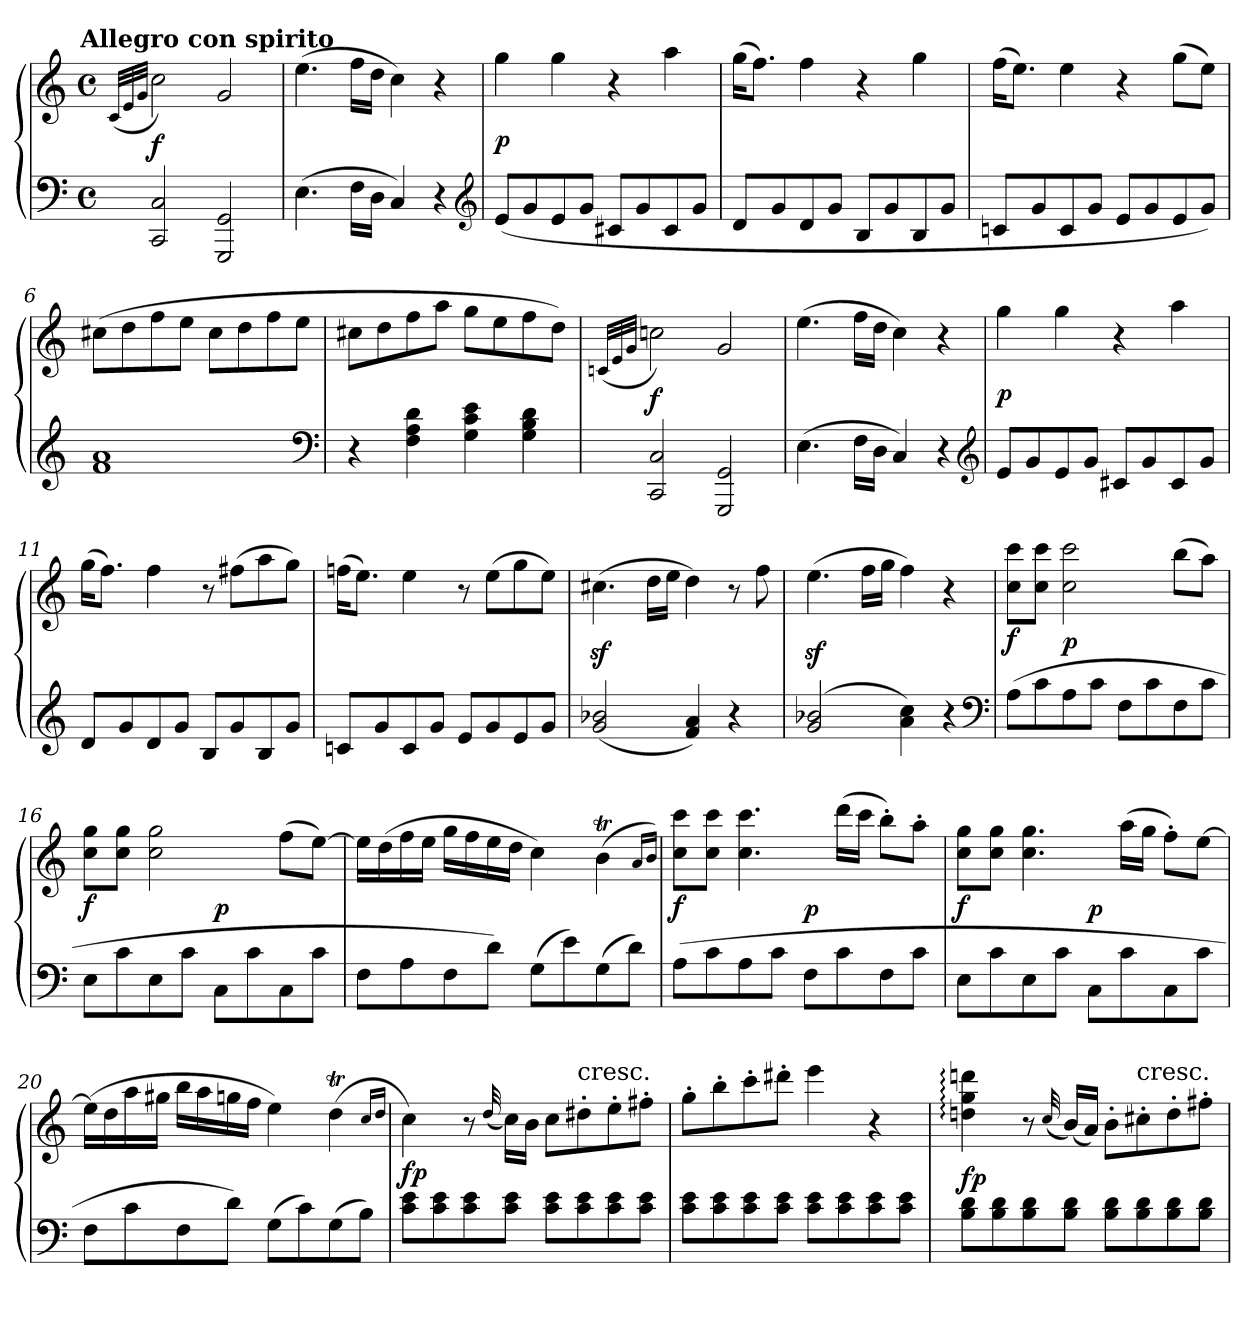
**kern	**kern	**dynam
*part1	*part1	*part1
*staff2	*staff1	*staff1/2
*clefF4	*clefG2	*
*k[]	*k[]	*
!!LO:TX:omd:t=Allegro con spirito
*M4/4	*M4/4	*
*met(c)	*met(c)	*
*MM160	*MM160	*
=1	=1	=1
.	(>32qcLLL	.
.	32qe	.
.	32qgJJJ	.
2CC 2C	2cc)	f
2GGG 2GG	2g	.
=2	=2	=2
(4.E	(4.ee	.
16FLL	16ffLL	.
16DJJ	16ddJJ	.
4C)	4cc)	.
4r	4r	.
*clefG2	*	*
=3	=3	=3
(8eL	4gg	p
8g	.	.
8e	4gg	.
8gJ	.	.
8c#XL	4r	.
8g	.	.
8c#	4aa	.
8gJ	.	.
=4	=4	=4
8dL	(16ggKL	.
.	8.ffJ)	.
8g	.	.
8d	4ff	.
8gJ	.	.
8BL	4r	.
8g	.	.
8B	4gg	.
8gJ	.	.
=5	=5	=5
8cnL	(16ffKL	.
.	8.eeJ)	.
8g	.	.
8c	4ee	.
8gJ	.	.
8eL	4r	.
8g	.	.
8e	(8ggL	.
8gJ)	8eeJ)	.
=6	=6	=6
1f 1a	(8cc#XL	.
.	8dd	.
.	8ff	.
.	8eeJ	.
.	8cc#L	.
.	8dd	.
.	8ff	.
.	8eeJ	.
*clefF4	*	*
=7	=7	=7
4r	8cc#XL	.
.	8dd	.
4F 4A 4d	8ff	.
.	8aaJ	.
4G 4c 4e	8ggL	.
.	8ee	.
4G 4B 4d	8ff	.
.	8ddJ)	.
=8	=8	=8
.	(>32qcnLLL	.
.	32qe	.
.	32qgJJJ	.
2CC 2C	2ccn)	f
2GGG 2GG	2g	.
=9	=9	=9
(4.E	(4.ee	.
16FLL	16ffLL	.
16DJJ	16ddJJ	.
4C)	4cc)	.
4r	4r	.
*clefG2	*	*
=10	=10	=10
8eL	4gg	p
8g	.	.
8e	4gg	.
8gJ	.	.
8c#XL	4r	.
8g	.	.
8c#	4aa	.
8gJ	.	.
=11	=11	=11
8dL	(16ggKL	.
.	8.ffJ)	.
8g	.	.
8d	4ff	.
8gJ	.	.
8BL	8r	.
8g	(8ff#XL	.
8B	8aa	.
8gJ	8ggJ)	.
=12	=12	=12
8cnL	(16ffnKL	.
.	8.eeJ)	.
8g	.	.
8c	4ee	.
8gJ	.	.
8eL	8r	.
8g	(8eeL	.
8e	8gg	.
8gJ	8eeJ)	.
=13	=13	=13
(2g 2b-X	(4.cc#Xz	.
.	16ddLL	.
.	16eeJJ	.
4f 4a)	4dd)	.
4r	8r	.
.	8ff	.
=14	=14	=14
(2g 2b-X	(4.eez	.
.	16ffLL	.
.	16ggJJ	.
4a 4cc)	4ff)	.
4r	4r	.
*clefF4	*	*
=15	=15	=15
(8AL	8cc 8cccL	f
8c	8cc 8cccJ	.
8A	2cc 2ccc	p
8cJ	.	.
8FL	.	.
8c	.	.
8F	(8bbL	.
8cJ	8aaJ)	.
=16	=16	=16
*	*^	*
8EL	8cc 8ggL	2ryy	f
8c	8cc 8ggJ	.	.
8E	2cc 2gg	.	.
8cJ	.	.	.
8CL	.	2ryy	p
8c	.	.	.
8C	(8ffL	.	.
8cJ	[8eeJ)	.	.
*	*v	*v	*
=17	=17	=17
8FL	16eeLL]	.
.	(16dd	.
8A	16ff	.
.	16eeJJ	.
8F	16ggLL	.
.	16ff	.
8dJ)	16ee	.
.	16ddJJ	.
(8GL	4cc)	.
8e)	.	.
(8G	(<4bt	.
8dJ)	.	.
.	16qaLL	.
.	16qbJJ)	.
=18	=18	=18
*	*^	*
(8AL	8cc 8cccL	2ryy	f
8c	8cc 8cccJ	.	.
8A	4.cc 4.ccc	.	.
8cJ	.	.	.
8FL	.	2ryy	p
8c	(16dddLL	.	.
.	16cccJJ	.	.
8F	8bb'L)	.	.
8cJ	8aa'J	.	.
=19	=19	=19	=19
8EL	8cc 8ggL	2ryy	f
8c	8cc 8ggJ	.	.
8E	4.cc 4.gg	.	.
8cJ	.	.	.
8CL	.	2ryy	p
8c	(16aaLL	.	.
.	16ggJJ	.	.
8C	8ff'L)	.	.
8cJ	[8eeJ	.	.
*	*v	*v	*
=20	=20	=20
8FL	(16eeLL]	.
.	16dd	.
8c	16aa	.
.	16gg#XJJ	.
8F	16bbLL	.
.	16aa	.
8dJ)	16ggn	.
.	16ffJJ	.
(8GL	4ee)	.
8c)	.	.
(8G	(4ddT	.
8BJ)	.	.
.	16qccLL	.
.	16qddJJ	.
=21	=21	=21
8c 8eL	4cc)	fp
8c 8e	.	.
8c 8e	8r	.
.	(32qqdd	.
8c 8eJ	16ccLL)	.
.	16bJJ	.
8c 8eL	8ccL	.
!	!LO:TX:t=cresc.	!
8c 8e	8dd#X'	.
8c 8e	8ee'	.
8c 8eJ	8ff#X'J	.
=22	=22	=22
8c 8eL	8gg'L	.
8c 8e	8bb'	.
8c 8e	8ccc'	.
8c 8eJ	8ddd#X'J	.
8c 8eL	4eee	.
8c 8e	.	.
8c 8e	4r	.
8c 8eJ	.	.
=23	=23	=23
8B 8dL	4ddn: 4gg: 4dddn:	fp
8B 8d	.	.
8B 8d	8r	.
.	(32qqcc	.
8B 8dJ	(16bLL)	.
.	16aJJ)	.
8B 8dL	8b'L	.
!	!LO:TX:t=cresc.	!
8B 8d	8cc#X'	.
8B 8d	8dd'	.
8B 8dJ	8ff#X'J	.
=	=	=
*-	*-	*-
